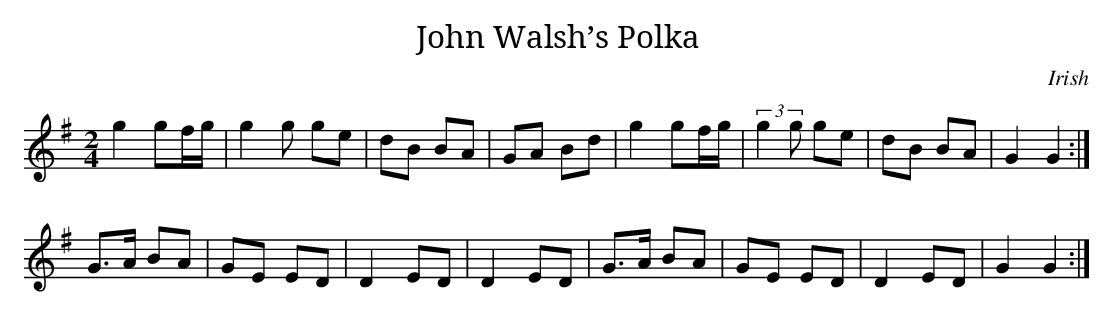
X:1
T:John Walsh’s Polka
M:2/4
K:G
g2 gf/g/ | g2g ge | dB BA | GA Bd | g2 gf/g/ | (3:2:2g2g ge | dB BA | G2 G2 :|
G>A BA | GE ED | D2 ED | D2 ED | G>A BA | GE ED | D2 ED | G2 G2 :|
